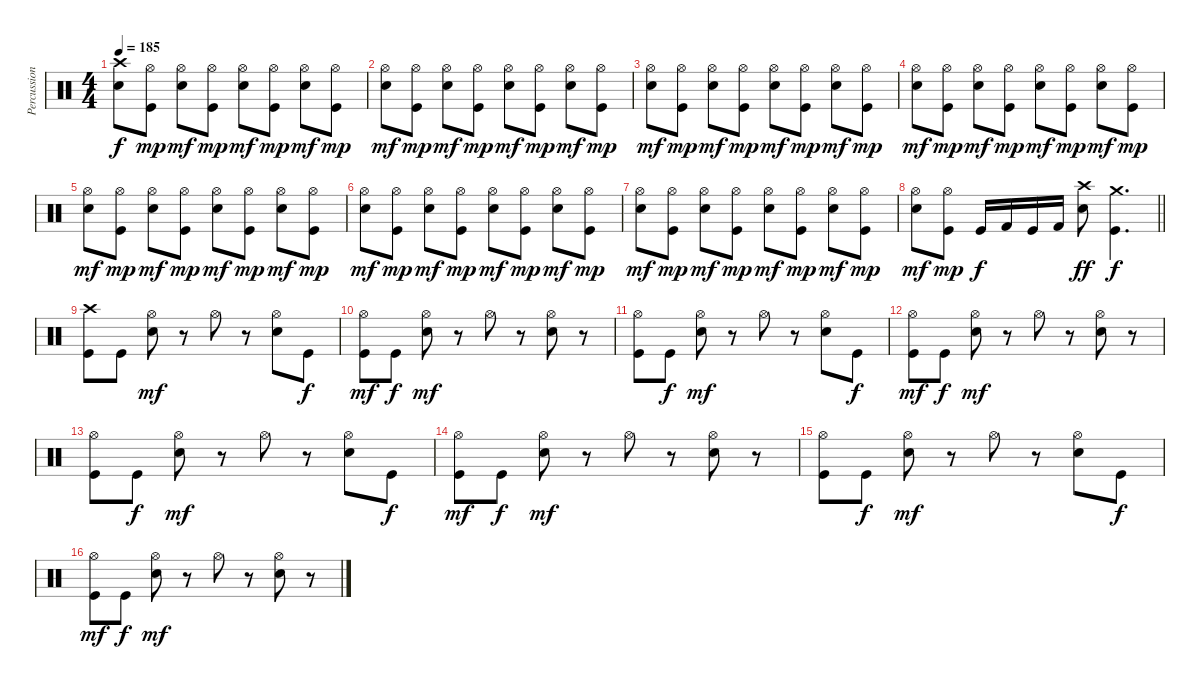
\track ("Percussion" "Percussion") {instrument percussion}
\staff {score}
\articulation defaults
\ts (4 4)
\tempo 185
\clef neutral
\ks c
("Electric Snare (hit)" "Crash high (hit)").8{dy f} ("Kick (hit)" "Hi-Hat (open)").8{dy mp} ("Electric Snare (hit)" "Hi-Hat (open)").8{dy mf} ("Kick (hit)" "Hi-Hat (open)").8{dy mp} ("Electric Snare (hit)" "Hi-Hat (open)").8{dy mf} ("Kick (hit)" "Hi-Hat (open)").8{dy mp} ("Electric Snare (hit)" "Hi-Hat (open)").8{dy mf} ("Kick (hit)" "Hi-Hat (open)").8{dy mp} |
("Electric Snare (hit)" "Hi-Hat (open)").8{dy mf} ("Kick (hit)" "Hi-Hat (open)").8{dy mp} ("Electric Snare (hit)" "Hi-Hat (open)").8{dy mf} ("Kick (hit)" "Hi-Hat (open)").8{dy mp} ("Electric Snare (hit)" "Hi-Hat (open)").8{dy mf} ("Kick (hit)" "Hi-Hat (open)").8{dy mp} ("Electric Snare (hit)" "Hi-Hat (open)").8{dy mf} ("Kick (hit)" "Hi-Hat (open)").8{dy mp} |
("Electric Snare (hit)" "Hi-Hat (open)").8{dy mf} ("Kick (hit)" "Hi-Hat (open)").8{dy mp} ("Electric Snare (hit)" "Hi-Hat (open)").8{dy mf} ("Kick (hit)" "Hi-Hat (open)").8{dy mp} ("Electric Snare (hit)" "Hi-Hat (open)").8{dy mf} ("Kick (hit)" "Hi-Hat (open)").8{dy mp} ("Electric Snare (hit)" "Hi-Hat (open)").8{dy mf} ("Kick (hit)" "Hi-Hat (open)").8{dy mp} |
("Electric Snare (hit)" "Hi-Hat (open)").8{dy mf} ("Kick (hit)" "Hi-Hat (open)").8{dy mp} ("Electric Snare (hit)" "Hi-Hat (open)").8{dy mf} ("Kick (hit)" "Hi-Hat (open)").8{dy mp} ("Electric Snare (hit)" "Hi-Hat (open)").8{dy mf} ("Kick (hit)" "Hi-Hat (open)").8{dy mp} ("Electric Snare (hit)" "Hi-Hat (open)").8{dy mf} ("Kick (hit)" "Hi-Hat (open)").8{dy mp} |
("Electric Snare (hit)" "Hi-Hat (open)").8{dy mf} ("Kick (hit)" "Hi-Hat (open)").8{dy mp} ("Electric Snare (hit)" "Hi-Hat (open)").8{dy mf} ("Kick (hit)" "Hi-Hat (open)").8{dy mp} ("Electric Snare (hit)" "Hi-Hat (open)").8{dy mf} ("Kick (hit)" "Hi-Hat (open)").8{dy mp} ("Electric Snare (hit)" "Hi-Hat (open)").8{dy mf} ("Kick (hit)" "Hi-Hat (open)").8{dy mp} |
("Electric Snare (hit)" "Hi-Hat (open)").8{dy mf} ("Kick (hit)" "Hi-Hat (open)").8{dy mp} ("Electric Snare (hit)" "Hi-Hat (open)").8{dy mf} ("Kick (hit)" "Hi-Hat (open)").8{dy mp} ("Electric Snare (hit)" "Hi-Hat (open)").8{dy mf} ("Kick (hit)" "Hi-Hat (open)").8{dy mp} ("Electric Snare (hit)" "Hi-Hat (open)").8{dy mf} ("Kick (hit)" "Hi-Hat (open)").8{dy mp} |
("Electric Snare (hit)" "Hi-Hat (open)").8{dy mf} ("Kick (hit)" "Hi-Hat (open)").8{dy mp} ("Electric Snare (hit)" "Hi-Hat (open)").8{dy mf} ("Kick (hit)" "Hi-Hat (open)").8{dy mp} ("Electric Snare (hit)" "Hi-Hat (open)").8{dy mf} ("Kick (hit)" "Hi-Hat (open)").8{dy mp} ("Electric Snare (hit)" "Hi-Hat (open)").8{dy mf} ("Kick (hit)" "Hi-Hat (open)").8{dy mp} |
\barLineRight lightlight
("Electric Snare (hit)" "Hi-Hat (open)").8{dy mf} ("Kick (hit)" "Hi-Hat (open)").8{dy mp} "Kick (hit)".16{dy f} "Kick (hit) 2".16 "Kick (hit)".16 "Kick (hit) 2".16 ("Electric Snare (hit)" "Crash high (hit)").8{dy ff} ("Kick (hit)" "Crash medium (hit)").4{d dy f} |
("Kick (hit)" "Crash high (hit)").8 "Kick (hit)".8 ("Electric Snare (hit)" "Hi-Hat (open)").8{dy mf} r.8 "Hi-Hat (open)".8 r.8 ("Electric Snare (hit)" "Hi-Hat (open)").8 "Kick (hit)".8{dy f} |
("Kick (hit)" "Hi-Hat (open)").8{dy mf} "Kick (hit)".8{dy f} ("Electric Snare (hit)" "Hi-Hat (open)").8{dy mf} r.8 "Hi-Hat (open)".8 r.8 ("Electric Snare (hit)" "Hi-Hat (open)").8 r.8 |
("Kick (hit)" "Hi-Hat (open)").8 "Kick (hit)".8{dy f} ("Electric Snare (hit)" "Hi-Hat (open)").8{dy mf} r.8 "Hi-Hat (open)".8 r.8 ("Electric Snare (hit)" "Hi-Hat (open)").8 "Kick (hit)".8{dy f} |
("Kick (hit)" "Hi-Hat (open)").8{dy mf} "Kick (hit)".8{dy f} ("Electric Snare (hit)" "Hi-Hat (open)").8{dy mf} r.8 "Hi-Hat (open)".8 r.8 ("Electric Snare (hit)" "Hi-Hat (open)").8 r.8 |
("Kick (hit)" "Hi-Hat (open)").8 "Kick (hit)".8{dy f} ("Electric Snare (hit)" "Hi-Hat (open)").8{dy mf} r.8 "Hi-Hat (open)".8 r.8 ("Electric Snare (hit)" "Hi-Hat (open)").8 "Kick (hit)".8{dy f} |
("Kick (hit)" "Hi-Hat (open)").8{dy mf} "Kick (hit)".8{dy f} ("Electric Snare (hit)" "Hi-Hat (open)").8{dy mf} r.8 "Hi-Hat (open)".8 r.8 ("Electric Snare (hit)" "Hi-Hat (open)").8 r.8 |
("Kick (hit)" "Hi-Hat (open)").8 "Kick (hit)".8{dy f} ("Electric Snare (hit)" "Hi-Hat (open)").8{dy mf} r.8 "Hi-Hat (open)".8 r.8 ("Electric Snare (hit)" "Hi-Hat (open)").8 "Kick (hit)".8{dy f} |
("Kick (hit)" "Hi-Hat (open)").8{dy mf} "Kick (hit)".8{dy f} ("Electric Snare (hit)" "Hi-Hat (open)").8{dy mf} r.8 "Hi-Hat (open)".8 r.8 ("Electric Snare (hit)" "Hi-Hat (open)").8 r.8
